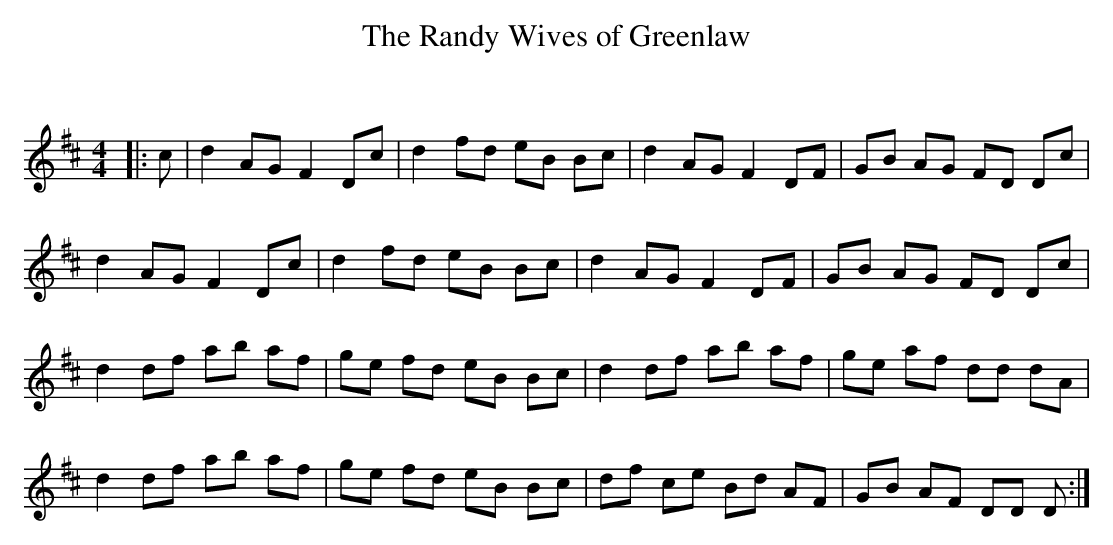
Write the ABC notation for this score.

X:1
T: The Randy Wives of Greenlaw
C:
Q: 232
K:D
M:4/4
L:1/8
|:c|d2 AG F2 Dc|d2 fd eB Bc|d2 AG F2 DF|GB AG FD Dc|
d2 AG F2 Dc|d2 fd eB Bc|d2 AG F2 DF|GB AG FD Dc|
d2 df ab af|ge fd eB Bc|d2 df ab af|ge af dd dA|
d2 df ab af|ge fd eB Bc|df ce Bd AF|GB AF DD D:|
